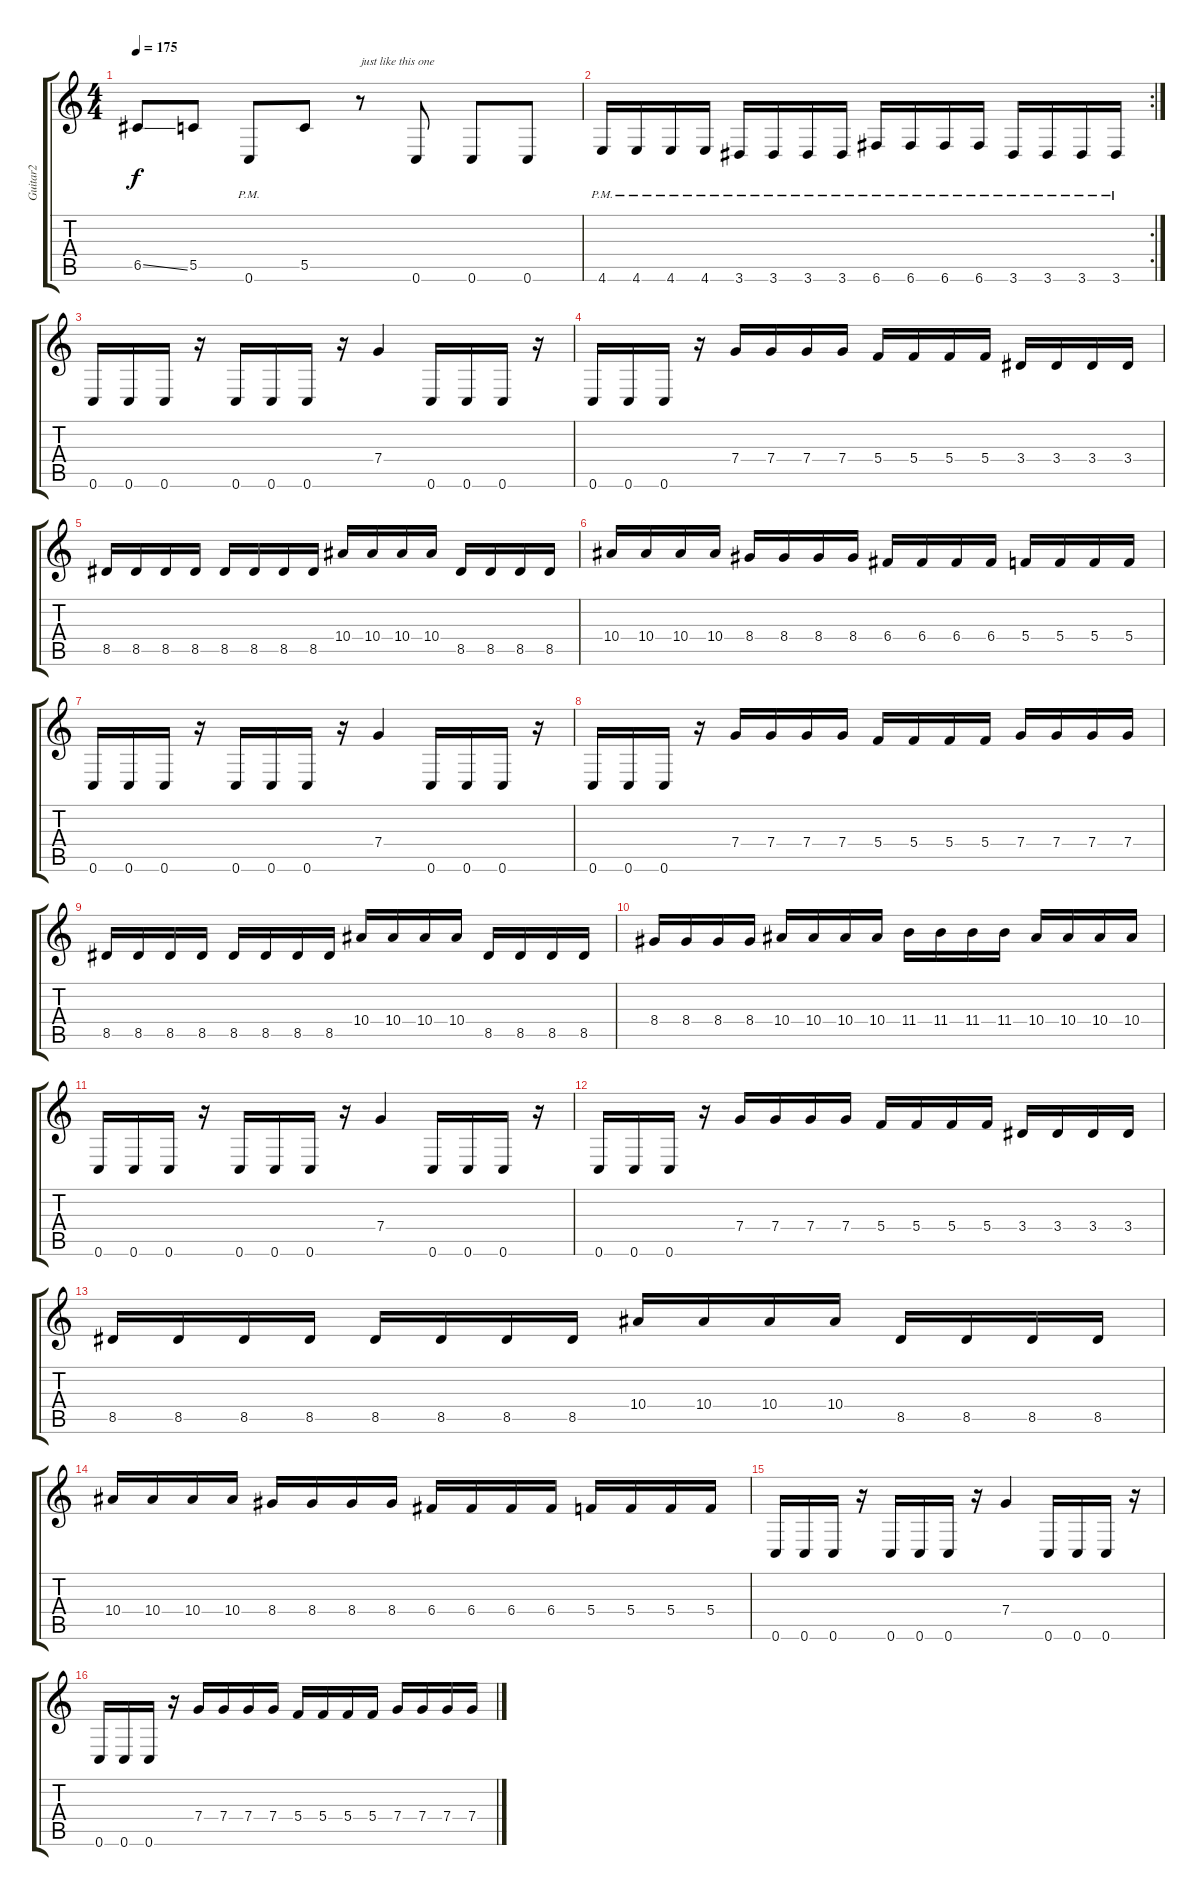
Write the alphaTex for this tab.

\track ("Guitar2" "Guitar2") {instrument distortionguitar}
\staff {score tabs}
\tuning (D4 A3 F3 C3 G2 C2) {hide}
\ts (4 4)
\tempo 175
\clef g2
\ks c
6.5{ss}.8{dy f} 5.5.8 0.6{pm}.8 5.5.8 r.8{txt "just like this one"} 0.6.8 0.6.8 0.6.8 |
\rc 2
4.6{pm}.16 4.6{pm}.16 4.6{pm}.16 4.6{pm}.16 3.6{pm}.16 3.6{pm}.16 3.6{pm}.16 3.6{pm}.16 6.6{pm}.16 6.6{pm}.16 6.6{pm}.16 6.6{pm}.16 3.6{pm}.16 3.6{pm}.16 3.6{pm}.16 3.6{pm}.16 |
0.6.16 0.6.16 0.6.16 r.16 0.6.16 0.6.16 0.6.16 r.16 7.4.4 0.6.16 0.6.16 0.6.16 r.16 |
0.6.16 0.6.16 0.6.16 r.16 7.4.16 7.4.16 7.4.16 7.4.16 5.4.16 5.4.16 5.4.16 5.4.16 3.4.16 3.4.16 3.4.16 3.4.16 |
8.5.16 8.5.16 8.5.16 8.5.16 8.5.16 8.5.16 8.5.16 8.5.16 10.4.16 10.4.16 10.4.16 10.4.16 8.5.16 8.5.16 8.5.16 8.5.16 |
10.4.16 10.4.16 10.4.16 10.4.16 8.4.16 8.4.16 8.4.16 8.4.16 6.4.16 6.4.16 6.4.16 6.4.16 5.4.16 5.4.16 5.4.16 5.4.16 |
0.6.16 0.6.16 0.6.16 r.16 0.6.16 0.6.16 0.6.16 r.16 7.4.4 0.6.16 0.6.16 0.6.16 r.16 |
0.6.16 0.6.16 0.6.16 r.16 7.4.16 7.4.16 7.4.16 7.4.16 5.4.16 5.4.16 5.4.16 5.4.16 7.4.16 7.4.16 7.4.16 7.4.16 |
8.5.16 8.5.16 8.5.16 8.5.16 8.5.16 8.5.16 8.5.16 8.5.16 10.4.16 10.4.16 10.4.16 10.4.16 8.5.16 8.5.16 8.5.16 8.5.16 |
8.4.16 8.4.16 8.4.16 8.4.16 10.4.16 10.4.16 10.4.16 10.4.16 11.4.16 11.4.16 11.4.16 11.4.16 10.4.16 10.4.16 10.4.16 10.4.16 |
0.6.16 0.6.16 0.6.16 r.16 0.6.16 0.6.16 0.6.16 r.16 7.4.4 0.6.16 0.6.16 0.6.16 r.16 |
0.6.16 0.6.16 0.6.16 r.16 7.4.16 7.4.16 7.4.16 7.4.16 5.4.16 5.4.16 5.4.16 5.4.16 3.4.16 3.4.16 3.4.16 3.4.16 |
8.5.16 8.5.16 8.5.16 8.5.16 8.5.16 8.5.16 8.5.16 8.5.16 10.4.16 10.4.16 10.4.16 10.4.16 8.5.16 8.5.16 8.5.16 8.5.16 |
10.4.16 10.4.16 10.4.16 10.4.16 8.4.16 8.4.16 8.4.16 8.4.16 6.4.16 6.4.16 6.4.16 6.4.16 5.4.16 5.4.16 5.4.16 5.4.16 |
0.6.16 0.6.16 0.6.16 r.16 0.6.16 0.6.16 0.6.16 r.16 7.4.4 0.6.16 0.6.16 0.6.16 r.16 |
0.6.16 0.6.16 0.6.16 r.16 7.4.16 7.4.16 7.4.16 7.4.16 5.4.16 5.4.16 5.4.16 5.4.16 7.4.16 7.4.16 7.4.16 7.4.16
